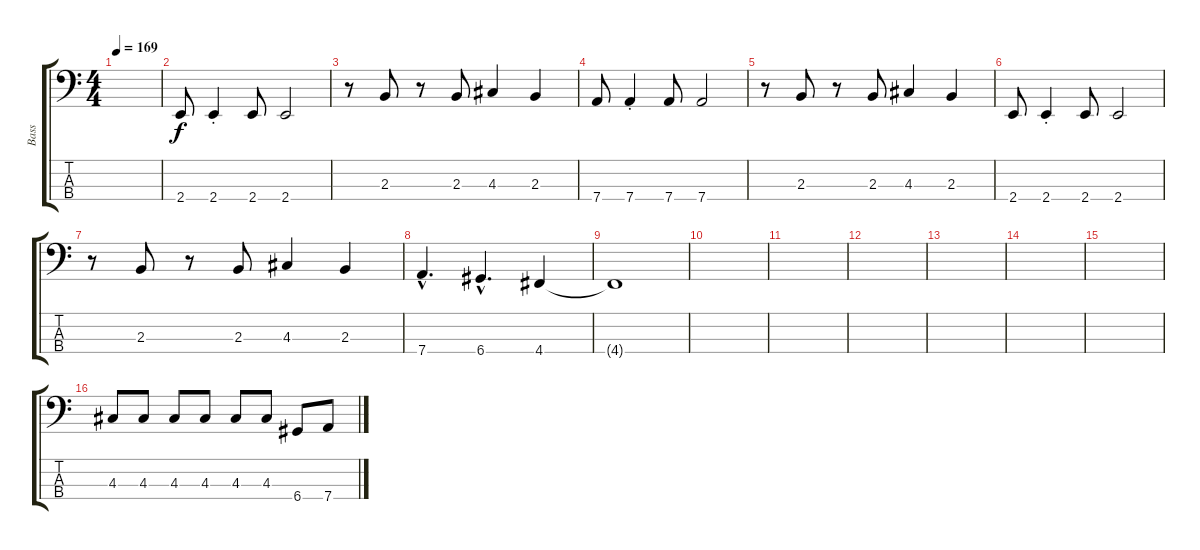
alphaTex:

\track ("Bass" "Bass") {instrument electricbassfinger}
\staff {score tabs}
\tuning (G2 D2 A1 D1) {hide}
\ts (4 4)
\tempo 169
\clef f4
\ks c
|
2.4.8 2.4{st}.4 2.4.8 2.4.2 |
r.8 2.3.8 r.8 2.3.8 4.3.4 2.3.4 |
7.4.8 7.4{st}.4 7.4.8 7.4.2 |
r.8 2.3.8 r.8 2.3.8 4.3.4 2.3.4 |
2.4.8 2.4{st}.4 2.4.8 2.4.2 |
r.8 2.3.8 r.8 2.3.8 4.3.4 2.3.4 |
7.4{hac}.4{d} 6.4{hac}.4{d} 4.4.4 |
4.4{t}.1 |
|
|
|
|
|
|
4.3.8 4.3.8 4.3.8 4.3.8 4.3.8 4.3.8 6.4.8 7.4.8
